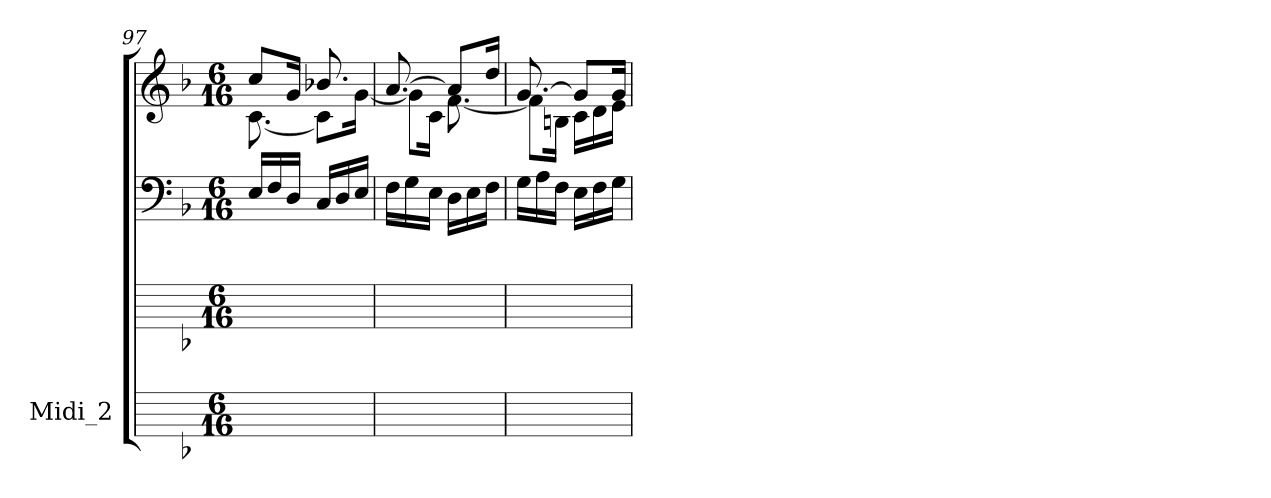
**kern	**kern	**kern	**kern
*part1	*part1	*part1	*part1
*staff4	*staff3	*staff2	*staff1
*I"Midi_2	*	*	*
*	*	*clefF4	*clefG2
*k[b-]	*k[b-]	*k[b-]	*k[b-]
*F:	*F:	*F:	*F:
*M6/16	*M6/16	*M6/16	*M6/16
=97	=97	=97	=97
*	*	*^	*^
4.ryy	4.ryy	16ELL	4.ryy	8cc/L	[8.c\
.	.	16F	.	.	.
.	.	16DJJ	.	16g/J	.
.	.	16CLL	.	8.b-X/	8c\L]
.	.	16D	.	.	.
.	.	16EJJ	.	.	[16g\J
*	*	*v	*v	*	*
!!LO:LB:g=z	!!
=98	=98	=98	=98	=98
4.ryy	4.ryy	16FLL	[8.a/	8gL]
.	.	16G	.	.
.	.	16EJJ	.	16cJ
.	.	16DLL	8a/L]	[8.f\
.	.	16E	.	.
.	.	16FJJ	16dd/J	.
=99	=99	=99	=99	=99
4.ryy	4.ryy	16GLL	[8.g/	8fL]
.	.	16A	.	.
.	.	16FJJ	.	16BnJ
.	.	16ELL	8gL]	16cLL
.	.	16F	.	16d
.	.	16GJJ	16gJ	16eJJ
*	*	*	*v	*v
=	=	=	=
*-	*-	*-	*-
